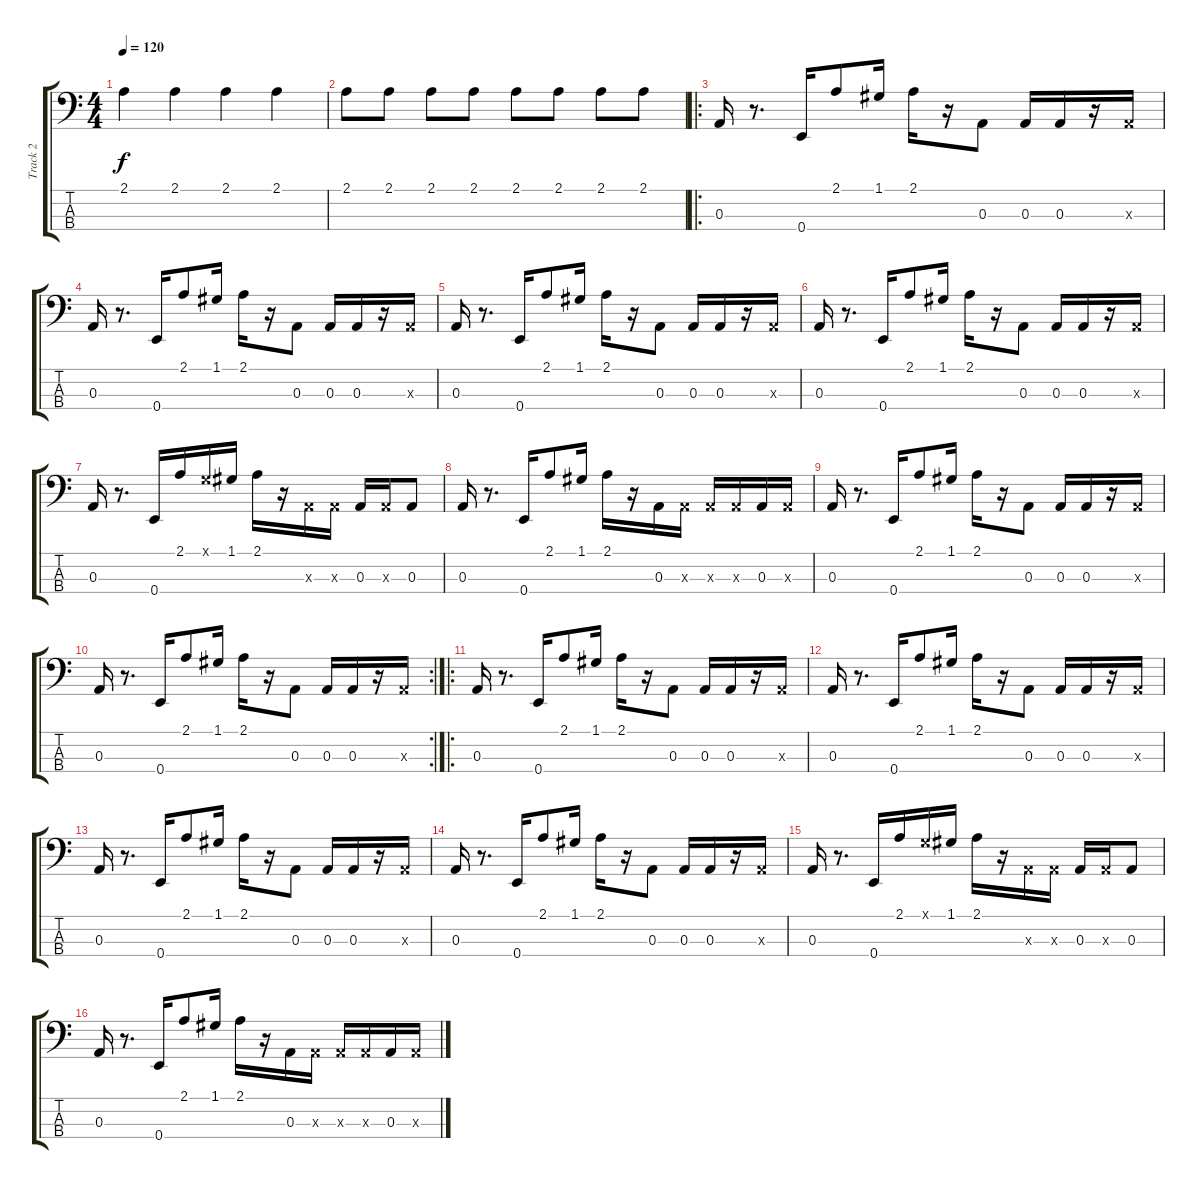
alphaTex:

\track ("Track 2" "Track 2") {instrument electricbassfinger}
\staff {score tabs}
\tuning (G2 D2 A1 E1) {hide}
\ts (4 4)
\tempo 120
\clef f4
\ks c
2.1.4{dy f} 2.1.4 2.1.4 2.1.4 |
2.1.8 2.1.8 2.1.8 2.1.8 2.1.8 2.1.8 2.1.8 2.1.8 |
\ro
0.3.16{volume 15 instrument slapbass1} r.8{d} 0.4.16 2.1.8 1.1.16 2.1.16 r.16 0.3.8 0.3.16 0.3.16 r.16 0.3{x}.16 |
0.3.16 r.8{d} 0.4.16 2.1.8 1.1.16 2.1.16 r.16 0.3.8 0.3.16 0.3.16 r.16 0.3{x}.16 |
0.3.16 r.8{d} 0.4.16 2.1.8 1.1.16 2.1.16 r.16 0.3.8 0.3.16 0.3.16 r.16 0.3{x}.16 |
0.3.16 r.8{d} 0.4.16 2.1.8 1.1.16 2.1.16 r.16 0.3.8 0.3.16 0.3.16 r.16 0.3{x}.16 |
0.3.16 r.8{d} 0.4.16 2.1.16 0.1{x}.16 1.1.16 2.1.16 r.16 0.3{x}.16 0.3{x}.16 0.3.16 0.3{x}.16 0.3.8 |
0.3.16 r.8{d} 0.4.16 2.1.8 1.1.16 2.1.16 r.16 0.3.16 0.3{x}.16 0.3{x}.16 0.3{x}.16 0.3.16 0.3{x}.16 |
0.3.16 r.8{d} 0.4.16 2.1.8 1.1.16 2.1.16 r.16 0.3.8 0.3.16 0.3.16 r.16 0.3{x}.16 |
\rc 2
0.3.16 r.8{d} 0.4.16 2.1.8 1.1.16 2.1.16 r.16 0.3.8 0.3.16 0.3.16 r.16 0.3{x}.16 |
\ro
0.3.16{volume 15 instrument slapbass1} r.8{d} 0.4.16 2.1.8 1.1.16 2.1.16 r.16 0.3.8 0.3.16 0.3.16 r.16 0.3{x}.16 |
0.3.16 r.8{d} 0.4.16 2.1.8 1.1.16 2.1.16 r.16 0.3.8 0.3.16 0.3.16 r.16 0.3{x}.16 |
0.3.16 r.8{d} 0.4.16 2.1.8 1.1.16 2.1.16 r.16 0.3.8 0.3.16 0.3.16 r.16 0.3{x}.16 |
0.3.16 r.8{d} 0.4.16 2.1.8 1.1.16 2.1.16 r.16 0.3.8 0.3.16 0.3.16 r.16 0.3{x}.16 |
0.3.16 r.8{d} 0.4.16 2.1.16 0.1{x}.16 1.1.16 2.1.16 r.16 0.3{x}.16 0.3{x}.16 0.3.16 0.3{x}.16 0.3.8 |
0.3.16 r.8{d} 0.4.16 2.1.8 1.1.16 2.1.16 r.16 0.3.16 0.3{x}.16 0.3{x}.16 0.3{x}.16 0.3.16 0.3{x}.16
